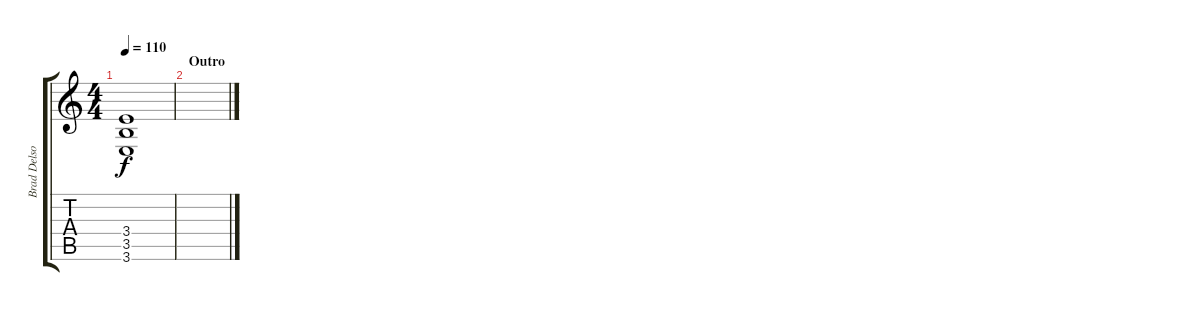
\track ("Brad Delson (Main Guitar)" "Brad Delso") {instrument distortionguitar}
\staff {score tabs}
\tuning (Eb4 Bb3 Gb3 Db3 Ab2 Db2) {hide}
\ts (4 4)
\tempo 110
\clef g2
\ks c
(3.4 3.5 3.6).1{dy f} |
\section ("" "Outro")
